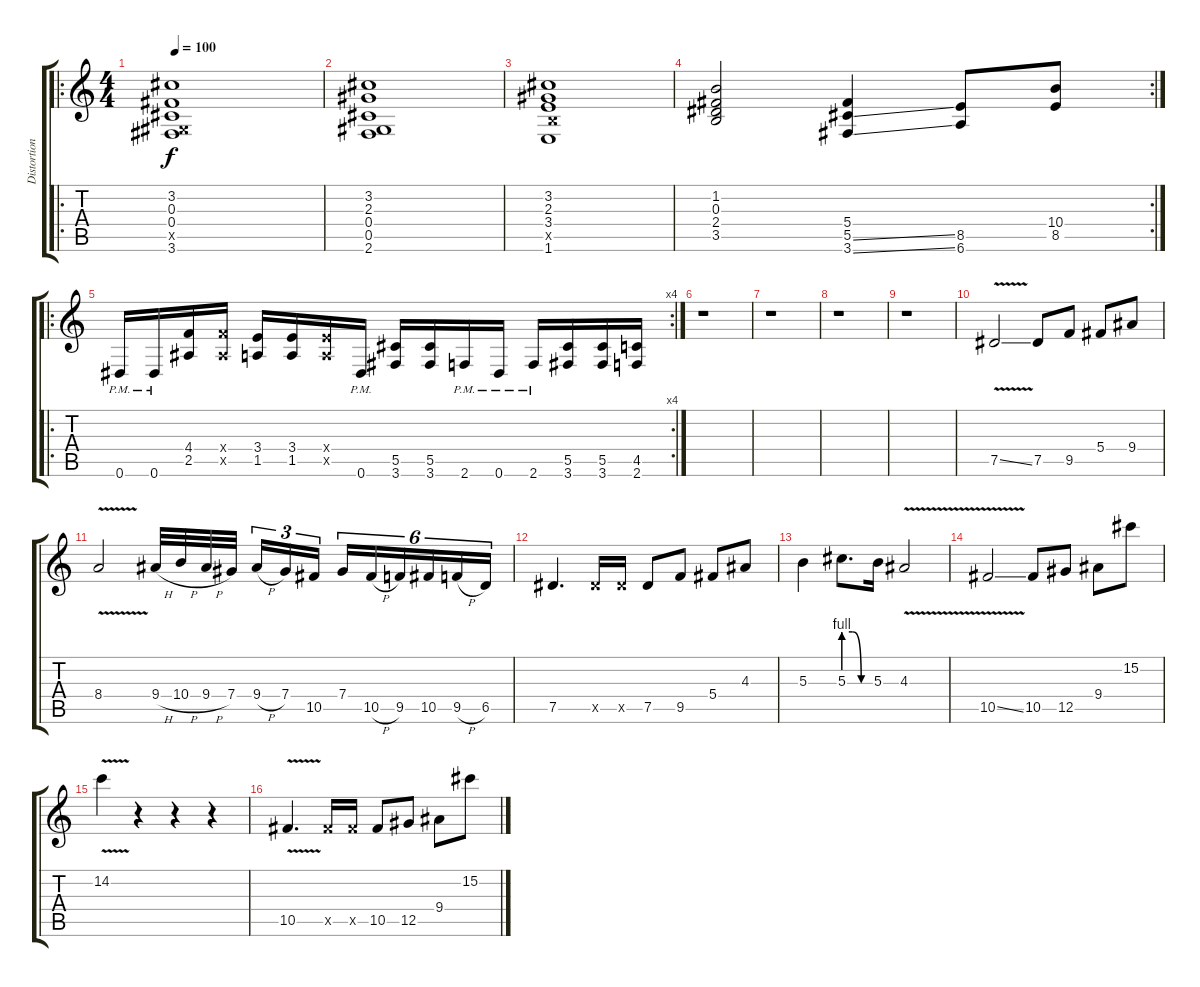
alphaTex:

\track ("Distortion Guitar 2" "Distortion") {instrument distortionguitar}
\staff {score tabs}
\tuning (Eb4 Bb3 Gb3 Db3 Ab2 Eb2) {hide}
\ro
\ts (4 4)
\tempo 100
\clef g2
\ks c
(3.2 0.3 0.4 0.5{x} 3.6).1{dy f} |
(3.2 2.3 0.4 0.5 2.6).1 |
(3.2 2.3 3.4 3.5{x} 1.6).1 |
\rc 2
(1.2 0.3 2.4 3.5).2 (5.4 5.5{ss} 3.6{ss}).4 (8.5 6.6).8 (10.4 8.5).8 |
\ro
\rc 4
0.6{pm}.16 0.6{pm}.16 (4.4 2.5).16 (4.4{x} 2.5{x}).16 (3.4 1.5).16 (3.4 1.5).16 (3.4{x} 1.5{x}).16 0.6{pm}.16 (5.5 3.6).16 (5.5 3.6).16 2.6{pm}.16 0.6{pm}.16 2.6{pm}.16 (5.5 3.6).16 (5.5 3.6).16 (4.5 2.6).16 |
r.1 |
r.1 |
r.1 |
r.1 |
7.5{v ss}.2 7.5.8 9.5.8 5.4.8 9.4.8 |
8.4{v}.2 9.4{h}.32 10.4{h}.32 9.4{h}.32 7.4.32 9.4{h}.16{tu (3 2)} 7.4.16{tu (3 2)} 10.5.16{tu (3 2)} 7.4.16{tu (6 4)} 10.5{h}.16{tu (6 4)} 9.5.16{tu (6 4)} 10.5.16{tu (6 4)} 9.5{h}.16{tu (6 4)} 6.5.16{tu (6 4)} |
7.5.4{d} 7.5{x}.16 7.5{x}.16 7.5.8 9.5.8 5.4.8 4.3.8 |
5.3.4 5.3{be (custom 0 4 20 4 40 0 60 0)}.8{d} 5.3.16 4.3{v}.2 |
10.5{v ss}.2 10.5.8 12.5.8 9.4.8 15.2.8 |
14.2{v}.4 r.4 r.4 r.4 |
10.5{v}.4{d} 10.5{x}.16 10.5{x}.16 10.5.8 12.5.8 9.4.8 15.2.8
